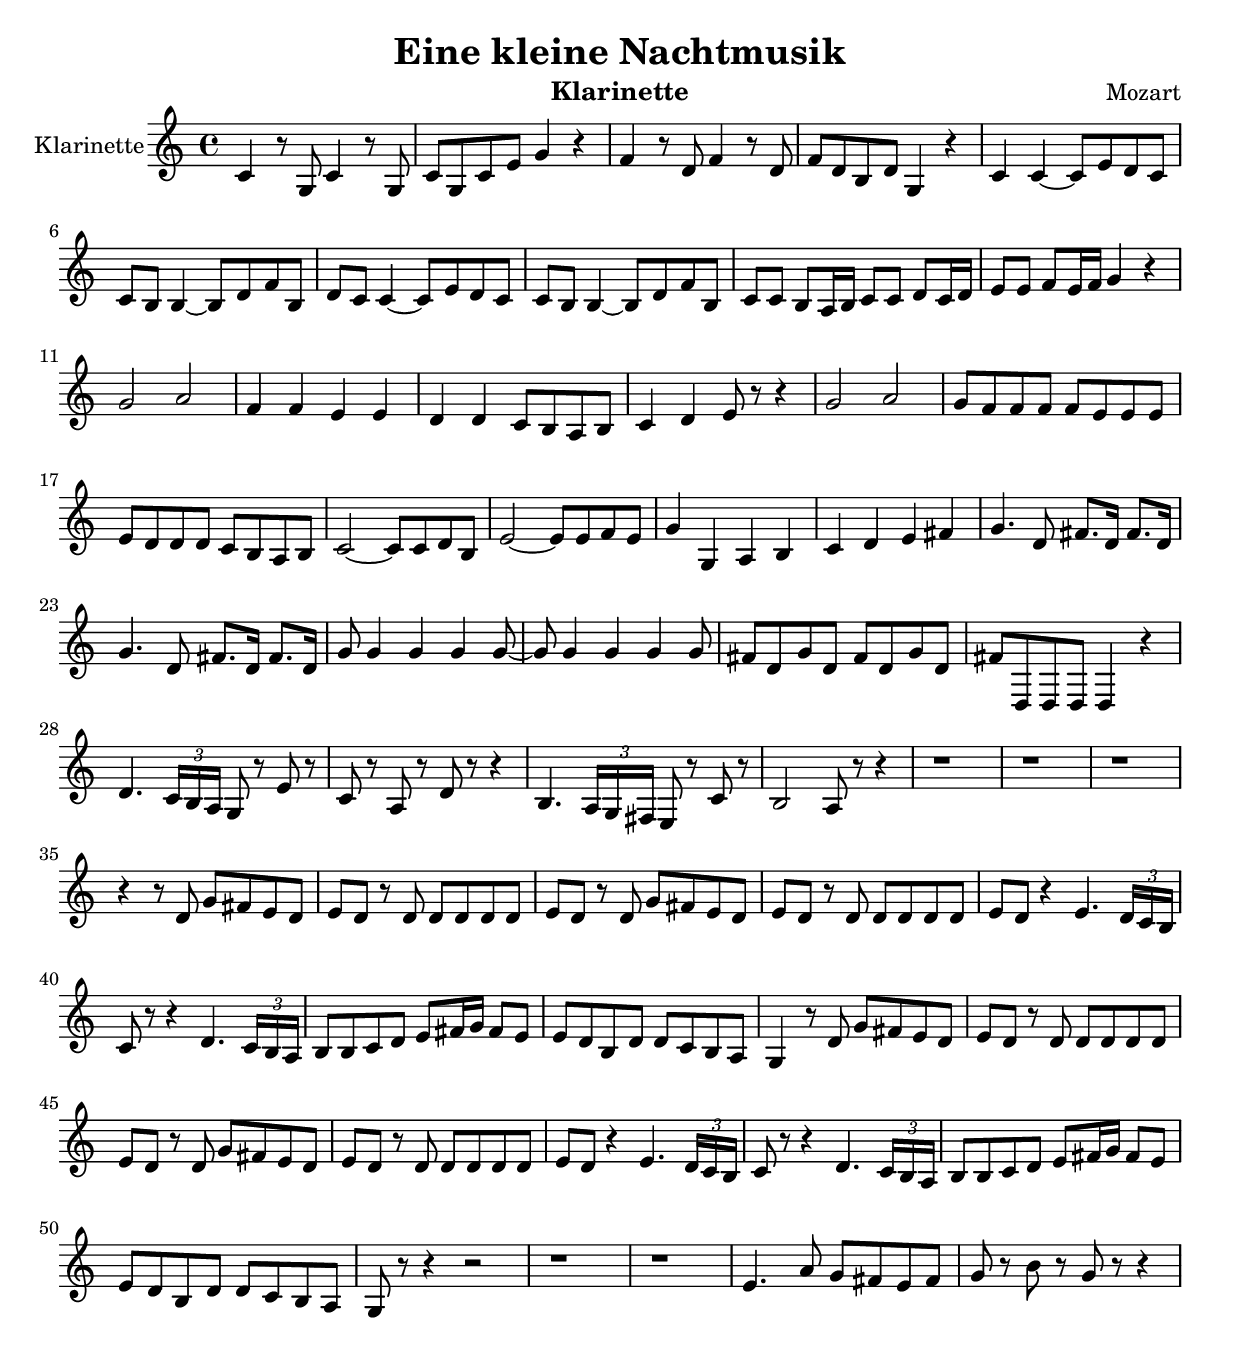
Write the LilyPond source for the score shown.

\version "2.18.2"
\include "deutsch.ly"

\header {
  title = "Eine kleine Nachtmusik"
  instrument = "Klarinette"
  composer = "Mozart"
}


global = {
  \key c \major
  \time 4/4
}

clarinet = \relative c' {
  \global
  % Die Noten folgen hier.
  c4 r8 g c4 r8 g
  c g c e g4 r
  f r8 d f4 r8 d
  f d h d g,4 r
  c c~c8 e d c
  c h h4~ h8 d f h,
  d c c4~c8 e d c
  c8 h h4~ h8 d f h,
  c8 c h a16 h c8 c d c16 d
  e8 e f  e16 f g4 r
  g2 a
  f4 f e e 
  d d c8 h  a h 
  c4 d e8 r r4
  g2 a
  g8 f f f f e e e
  e d d d c h a h
  c2~c8 c d h
  e2~e8 e f e
  g4 g, a h 
  c d e fis
  g4. d8 fis8. d16 fis8. d16
  g4. d8 fis8. d16 fis8. d16
  g8 g4 g g g8 ~
  g8 g4 g g g8
  fis8 d g d fis d g d 
  fis d, d d d4 r
  d'4.\times 2/3 {  c16 h a} g8 r e'8 r
  c r a r d r r4
  h4. \times 2/3 {  a16 g fis } e8 r c' r
  h2 a8 r r4
  r1
  r1 
  r1
  r4 r8 d g fis e d
  e d r d d d d d 
  e d r d g fis e d 
  e d r d d d d d 
  e d r4 e4.\times 2/3 { d16 c h } 
  c8 r r4 d4. \times 2/3 { c16 h a }
  h8 h c d e fis16 g fis8 e
  e d h d d c h a 
  g4 r8 d' g fis e d
  e d r d d d d d 
  e d r d g fis e d
    e d r d d d d d 
  e d r4 e4.\times 2/3 { d16 c h } 
  c8 r r4 d4. \times 2/3 { c16 h a }
  h8 h c d e fis16 g fis8 e
  e d h d d c h a
  g r r4 r2 
  r1
  r1
  e'4. a8 g fis e fis
  g r h r g r r4
  
} 
  
\score {
  \new Staff \with {
    instrumentName = "Klarinette"
    midiInstrument = "clarinet"
  } \clarinet
  \layout { }
  \midi {
    \context {
      \Score
      tempoWholesPerMinute = #(ly:make-moment 126 4)
    }
  }
}
